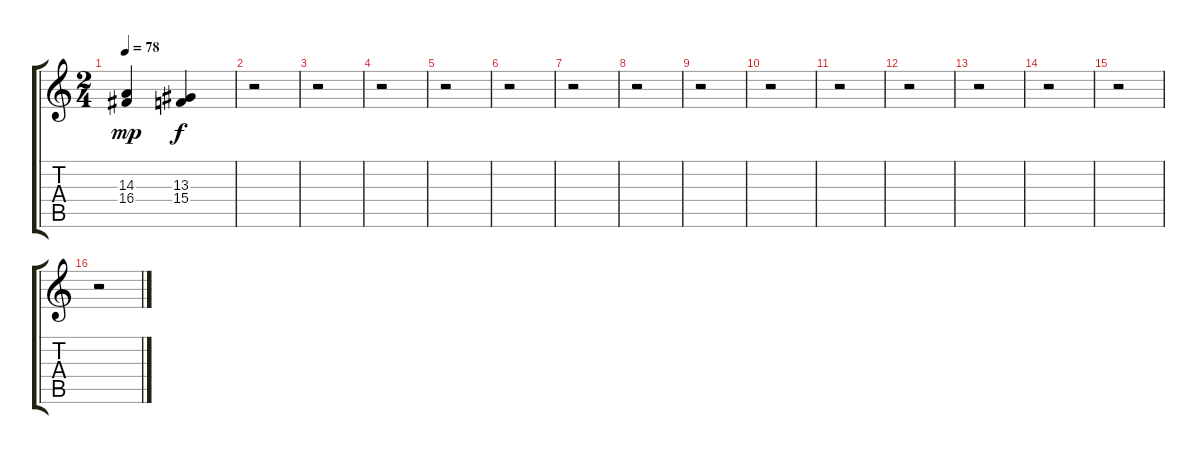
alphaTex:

\track "" {instrument stringensemble1}
\staff {score tabs}
\tuning (E4 B3 G3 D3 A2 E2) {hide}
\ts (2 4)
\tempo 78
\clef g2
\ks c
(14.3 16.4).4{dy mp} (13.3 15.4).4{dy f} |
r.2 |
r.2 |
r.2 |
r.2 |
r.2 |
r.2 |
r.2 |
r.2 |
r.2 |
r.2 |
r.2 |
r.2 |
r.2 |
r.2 |
r.2
